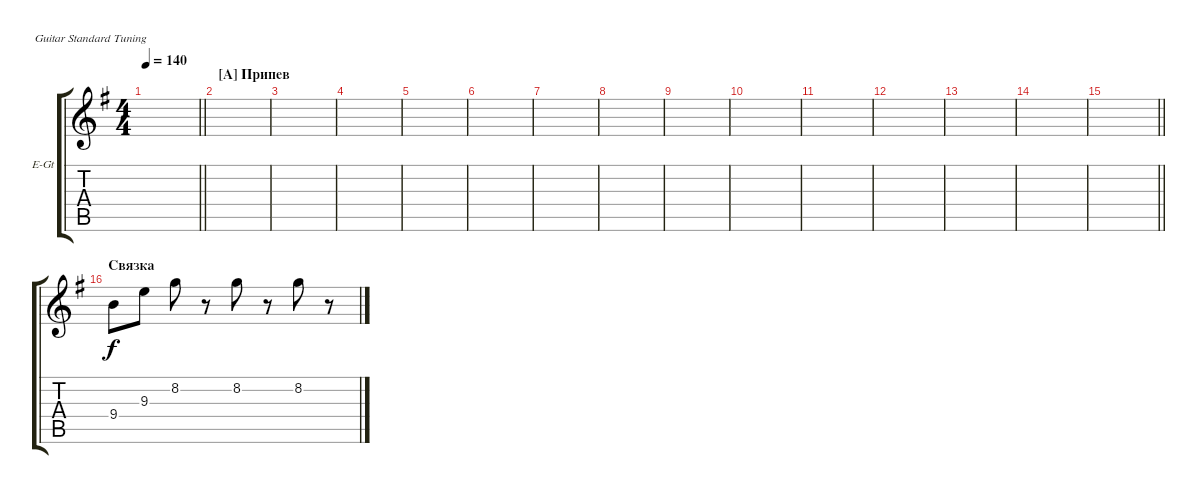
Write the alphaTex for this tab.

\defaultSystemsLayout 4
\bracketExtendMode groupsimilarinstruments
\firstSystemTrackNameOrientation horizontal
\otherSystemsTrackNameOrientation horizontal
\track ("ЭЛЕКТРО-СОЛО" "E-Gt") {instrument overdrivenguitar}
\staff {score tabs}
\tuning (E4 B3 G3 D3 A2 E2)
\ts (4 4)
\tempo 140
\clef g2
\scale
0.333333
\barLineRight lightlight
\ks eminor
|
\section ("A" "Припев")
\scale
0.333333 |
\scale
0.333333 |
\scale
0.333333 |
\scale
0.333333 |
\scale
0.333333 |
\scale
0.333333 |
\scale
0.333333 |
\scale
0.333333 |
\scale
0.333333 |
\scale
0.333333 |
\scale
0.333333 |
\scale
0.333333 |
\scale
0.333333 |
\scale
0.333333
\barLineRight lightlight
|
\section ("" "Связка")
\scale
0.333333 9.4.8 9.3.8 8.2.8 r.8 8.2.8 r.8 8.2.8 r.8
